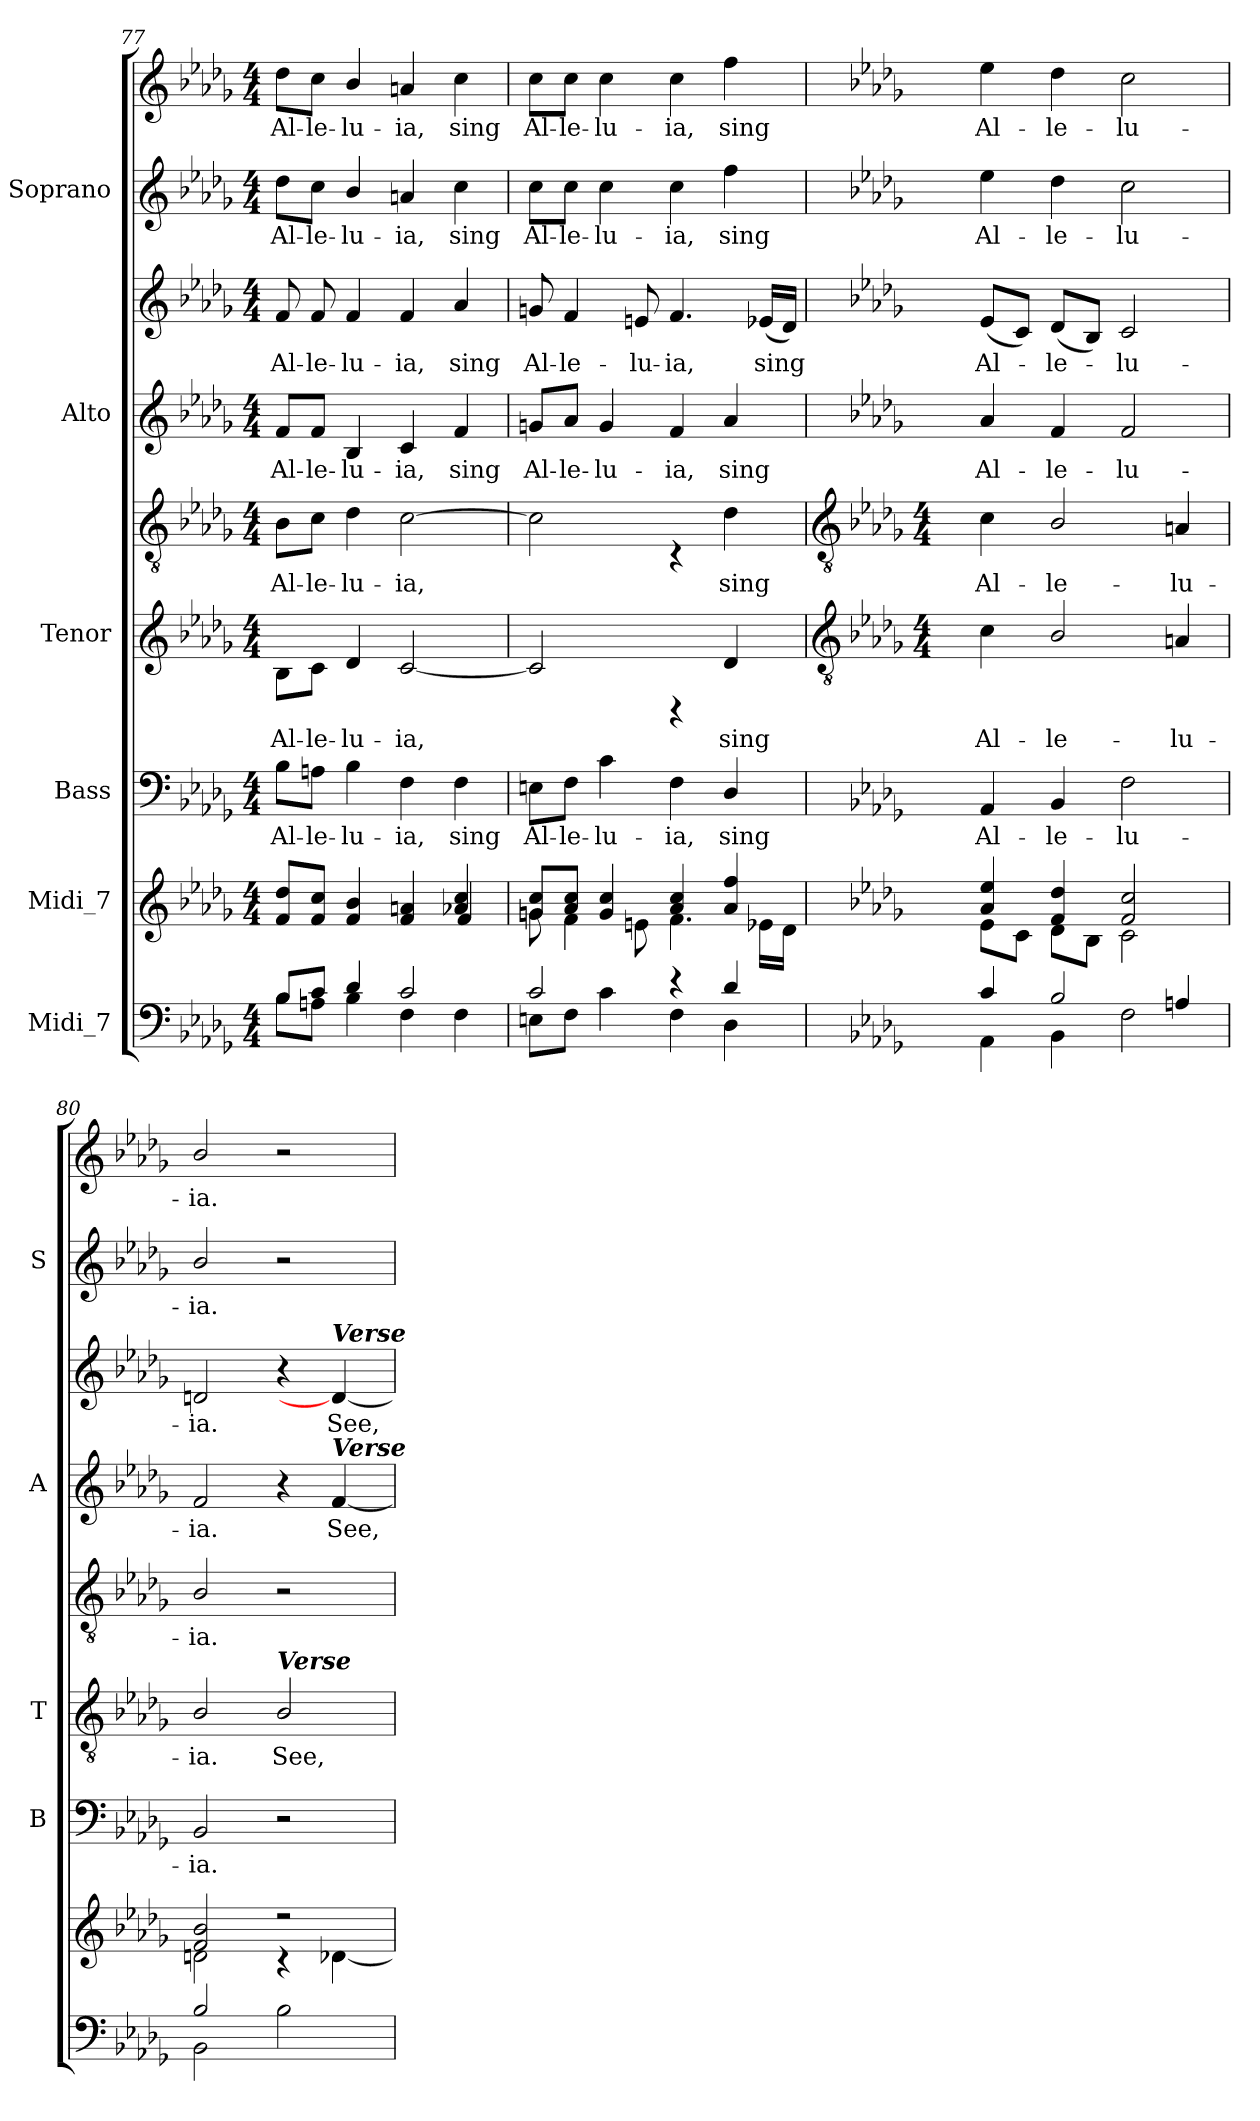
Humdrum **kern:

**kern	**kern	**kern	**text	**kern	**text	**kern	**text	**kern	**text	**kern	**text	**kern	**text	**kern	**text
*part6	*part5	*part4	*part4	*part3	*part3	*part3	*part3	*part2	*part2	*part2	*part2	*part1	*part1	*part1	*part1
*staff9	*staff8	*staff7	*staff7	*staff6	*staff6	*staff5	*staff5	*staff4	*staff4	*staff3	*staff3	*staff2	*staff2	*staff1	*staff1
*I"Midi_7	*I"Midi_7	*I"Bass	*	*I"Tenor	*	*	*	*I"Alto	*	*	*	*I"Soprano	*	*	*
*	*	*I'B	*	*I'T	*	*	*	*I'A	*	*	*	*I'S	*	*	*
*clefF4	*clefG2	*clefF4	*	*	*	*clefGv2	*	*clefG2	*	*clefG2	*	*clefG2	*	*clefG2	*
*k[b-e-a-d-g-]	*k[b-e-a-d-g-]	*k[b-e-a-d-g-]	*	*k[b-e-a-d-g-]	*	*k[b-e-a-d-g-]	*	*k[b-e-a-d-g-]	*	*k[b-e-a-d-g-]	*	*k[b-e-a-d-g-]	*	*k[b-e-a-d-g-]	*
*D-:	*D-:	*D-:	*	*D-:	*	*D-:	*	*D-:	*	*D-:	*	*D-:	*	*D-:	*
*M4/4	*M4/4	*M4/4	*	*M4/4	*	*M4/4	*	*M4/4	*	*M4/4	*	*M4/4	*	*M4/4	*
=77	=77	=77	=77	=77	=77	=77	=77	=77	=77	=77	=77	=77	=77	=77	=77
*^	*^	*	*	*	*	*	*	*	*	*	*	*	*	*	*
!	!	!	!	!	!LO:LY:b	!	!LO:LY:b	!	!LO:LY:b	!	!LO:LY:b	!	!LO:LY:b	!	!LO:LY:b	!	!LO:LY:b
8B-/L	8B-\L	8f/ 8dd-/L	2ryy	8B-\L	Al-	8B-\L	Al-	8B-\L	Al-	8f/L	Al-	8f	Al-	8dd-\L	Al-	8dd-\L	Al-
!	!	!	!	!	!LO:LY:b	!	!LO:LY:b	!	!LO:LY:b	!	!LO:LY:b	!	!LO:LY:b	!	!LO:LY:b	!	!LO:LY:b
8c/J	8An\J	8f/ 8cc/J	.	8An\J	-le-	8c\J	-le-	8c\J	-le-	8f/J	-le-	8f	-le-	8cc\J	-le-	8cc\J	-le-
!	!	!	!	!	!LO:LY:b	!	!LO:LY:b	!	!LO:LY:b	!	!LO:LY:b	!	!LO:LY:b	!	!LO:LY:b	!	!LO:LY:b
4d-/	4B-\	4f/ 4b-/	.	4B-	-lu-	4d-	-lu-	4d-	-lu-	4B-	-lu-	4f	-lu-	4b-/	-lu-	4b-/	-lu-
!	!	!	!	!	!LO:LY:b	!	!LO:LY:b	!	!LO:LY:b	!	!LO:LY:b	!	!LO:LY:b	!	!LO:LY:b	!	!LO:LY:b
2c/	4F\	4f/ 4an/	4ryy	4F	-ia,	[2c	-ia,	[2c	-ia,	4c	-ia,	4f	-ia,	4an	-ia,	4an	-ia,
!	!	!	!	!	!LO:LY:b	!	!	!	!	!	!LO:LY:b	!	!LO:LY:b	!	!LO:LY:b	!	!LO:LY:b
.	4F\	4a-X/ 4cc/	4f/	4F	sing	.	.	.	.	4f	sing	4a-	sing	4cc	sing	4cc	sing
=78	=78	=78	=78	=78	=78	=78	=78	=78	=78	=78	=78	=78	=78	=78	=78	=78	=78
!	!	!	!	!	!LO:LY:b	!	!	!	!	!	!LO:LY:b	!	!LO:LY:b	!	!LO:LY:b	!	!LO:LY:b
2c/	8En\L	8gn/ 8cc/L	8gn\	8En\L	Al-	2c]	.	2c]	.	8gn/L	Al-	8gn	Al-	8cc\L	Al-	8cc\L	Al-
!	!	!	!	!	!LO:LY:b	!	!	!	!	!	!LO:LY:b	!	!LO:LY:b	!	!LO:LY:b	!	!LO:LY:b
.	8F\J	8a-/ 8cc/J	4f\	8F\J	-le-	.	.	.	.	8a-/J	-le-	4f	-le-	8cc\J	-le-	8cc\J	-le-
!	!	!	!	!	!LO:LY:b	!	!	!	!	!	!LO:LY:b	!	!	!	!LO:LY:b	!	!LO:LY:b
.	4c\	4g/ 4cc/	.	4c	-lu-	.	.	.	.	4g	-lu-	.	.	4cc	-lu-	4cc	-lu-
!	!	!	!	!	!	!	!	!	!	!	!	!	!LO:LY:b	!	!	!	!
.	.	.	8en\	.	.	.	.	.	.	.	.	8en	-lu-	.	.	.	.
!	!	!	!	!	!LO:LY:b	!	!	!	!	!	!LO:LY:b	!	!LO:LY:b	!	!LO:LY:b	!	!LO:LY:b
4r	4F\	4a-/ 4cc/	4.f\	4F	-ia,	4rBB	.	4rBB	.	4f	-ia,	4.f	-ia,	4cc	-ia,	4cc	-ia,
!	!	!	!	!	!LO:LY:b	!	!LO:LY:b	!	!LO:LY:b	!	!LO:LY:b	!	!	!	!LO:LY:b	!	!LO:LY:b
4d-/	4D-\	4a-/ 4ff/	.	4D-/	sing	4d-	sing	4d-	sing	4a-	sing	.	.	4ff	sing	4ff	sing
!	!	!	!	!	!	!	!	!	!	!	!	!	!LO:LY:b	!	!	!	!
.	.	.	16e-X\LL	.	.	.	.	.	.	.	.	(<16e-XLL	sing	.	.	.	.
.	.	.	16d-\JJ	.	.	.	.	.	.	.	.	16d-JJ)	.	.	.	.	.
!!LO:LB:g=z
=79	=79	=79	=79	=79	=79	=79	=79	=79	=79	=79	=79	=79	=79	=79	=79	=79	=79
*	*	*	*	*	*	*clefGv2	*	*clefGv2	*	*	*	*	*	*	*	*	*
*	*	*	*	*	*	*k[b-e-a-d-g-]	*	*k[b-e-a-d-g-]	*	*	*	*	*	*	*	*	*
*	*	*	*	*	*	*D-:	*	*D-:	*	*	*	*	*	*	*	*	*
*	*	*	*	*	*	*M4/4	*	*M4/4	*	*	*	*	*	*	*	*	*
!	!	!	!	!	!LO:LY:b	!	!LO:LY:b	!	!LO:LY:b	!	!LO:LY:b	!	!LO:LY:b	!	!LO:LY:b	!	!LO:LY:b
4c/	4AA-\	4a-/ 4ee-/	8e-\L	4AA-	Al-	4c	-Al-	4c	Al-	4a-	-Al-	(<8e-L	Al-	4ee-	Al-	4ee-	Al-
.	.	.	8c\J	.	.	.	.	.	.	.	.	8cJ)	.	.	.	.	.
!	!	!	!	!	!LO:LY:b	!	!LO:LY:b	!	!LO:LY:b	!	!LO:LY:b	!	!LO:LY:b	!	!LO:LY:b	!	!LO:LY:b
2B-/	4BB-\	4f/ 4dd-/	8d-\L	4BB-	-le-	2B-/	-le-	2B-/	-le-	4f	-le-	(<8d-L	le-	4dd-	-le-	4dd-	-le-
.	.	.	8B-\J	.	.	.	.	.	.	.	.	8B-J)	.	.	.	.	.
!	!	!	!	!	!LO:LY:b	!	!	!	!	!	!LO:LY:b	!	!LO:LY:b	!	!LO:LY:b	!	!LO:LY:b
.	2F\	2f/ 2cc/	2c\	2F	-lu-	.	.	.	.	2f	-lu-	2c	lu-	2cc	-lu-	2cc	-lu-
!	!	!	!	!	!	!	!LO:LY:b	!	!LO:LY:b	!	!	!	!	!	!	!	!
4An/	.	.	.	.	.	4An	-lu-	4An	-lu-	.	.	.	.	.	.	.	.
=80	=80	=80	=80	=80	=80	=80	=80	=80	=80	=80	=80	=80	=80	=80	=80	=80	=80
!	!	!	!	!	!LO:LY:b	!	!LO:LY:b	!	!LO:LY:b	!	!LO:LY:b	!	!LO:LY:b	!	!LO:LY:b	!	!LO:LY:b
2B-/	2BB-\	2f/ 2b-/	2dn\	2BB-	-ia.	2B-/	ia.	2B-/	-ia.	2f	ia.	2dn	-ia.	2b-/	-ia.	2b-/	-ia.
!	!	!	!	!	!	!LO:TX:a:Bi:t=Verse	!	!	!	!	!	!	!	!	!	!	!
!	!	!	!	!	!	!	!LO:LY:b	!	!	!	!	!	!	!	!	!	!
2ryy	2B-\	2r	4r	2r	.	2B-/	See,	2r	.	4r	.	4r	.	2r	.	2r	.
!	!	!	!	!	!	!	!	!	!	!	!	!LO:TX:a:Bi:t=Verse	!	!	!	!	!
!	!	!	!	!	!	!	!	!	!	!LO:TX:a:Bi:t=Verse	!	!	!	!	!	!	!
!	!	!	!	!	!	!	!	!	!	!	!LO:LY:b	!	!LO:LY:b	!	!	!	!
.	.	.	[4d-X\	.	.	.	.	.	.	[4f	See,	4d-_	See,	.	.	.	.
*v	*v	*	*	*	*	*	*	*	*	*	*	*	*	*	*	*	*
*	*v	*v	*	*	*	*	*	*	*	*	*	*	*	*	*	*
=	=	=	=	=	=	=	=	=	=	=	=	=	=	=	=
*-	*-	*-	*-	*-	*-	*-	*-	*-	*-	*-	*-	*-	*-	*-	*-
